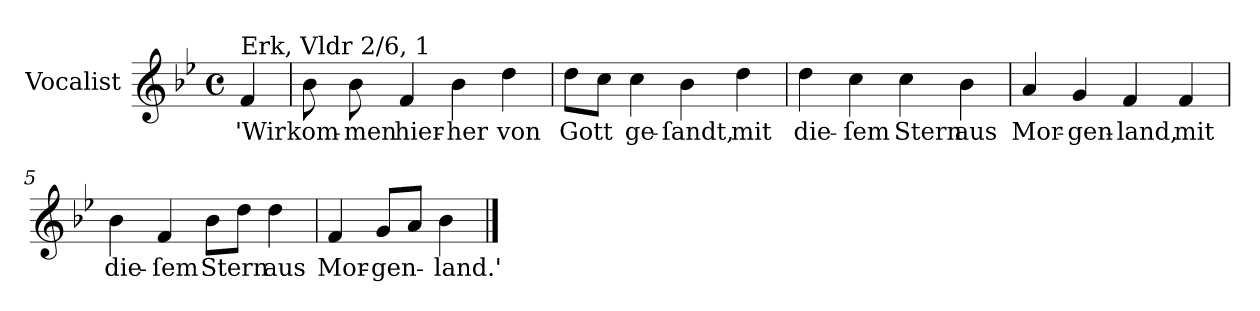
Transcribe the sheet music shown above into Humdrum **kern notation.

**kern	**text
*part1	*part1
*staff1	*staff1
*I"Vocalist	*
*k[b-e-]	*
*B-:	*
*M4/4	*
*met(c)	*
=	=
!LO:TX:a:t=Erk, Vldr 2/6, 1	!
4f	'Wir
=1	=1
8b-	kom-
8b-	-men
4f	hier-
4b-	-her
4dd	von
=2	=2
8ddL	Gott
8ccJ	.
4cc	ge-
4b-	-ſandt,
4dd	mit
=3	=3
4dd	die-
4cc	-ſem
4cc	Stern
4b-	aus
=4	=4
4a	Mor-
4g	-gen-
4f	-land,
4f	mit
=5	=5
4b-	die-
4f	-ſem
8b-L	Stern
8ddJ	.
4dd	aus
=6	=6
4f	Mor-
8gL	-gen-
8aJ	.
4b-	-land.'
==	==
*-	*-
